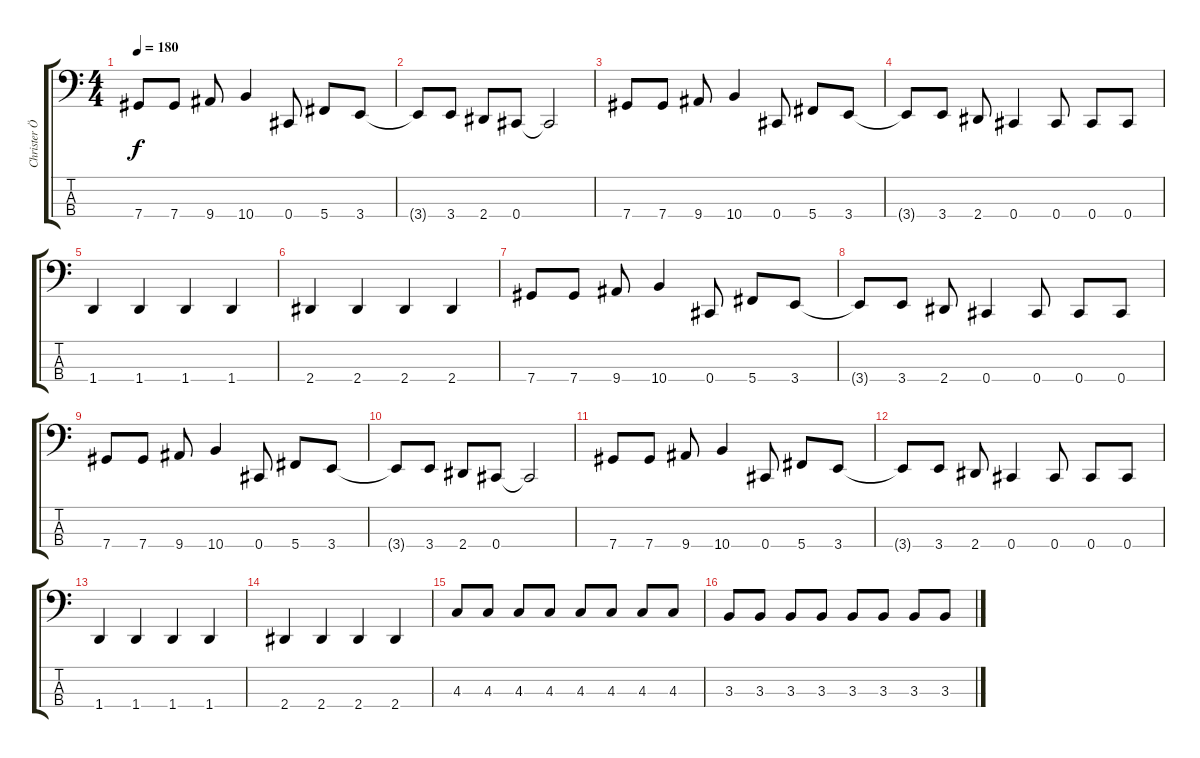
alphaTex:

\track ("Christer Örtefors" "Christer Ö") {instrument electricbasspick}
\staff {score tabs}
\tuning (Gb2 Db2 Ab1 Db1) {hide}
\ts (4 4)
\tempo 180
\clef f4
\ks c
7.4.8{dy f} 7.4.8 9.4.8 10.4.4 0.4.8 5.4.8 3.4.8 |
3.4{t}.8 3.4.8 2.4.8 0.4.8 0.4{t}.2 |
7.4.8 7.4.8 9.4.8 10.4.4 0.4.8 5.4.8 3.4.8 |
3.4{t}.8 3.4.8 2.4.8 0.4.4 0.4.8 0.4.8 0.4.8 |
1.4.4 1.4.4 1.4.4 1.4.4 |
2.4.4 2.4.4 2.4.4 2.4.4 |
7.4.8 7.4.8 9.4.8 10.4.4 0.4.8 5.4.8 3.4.8 |
3.4{t}.8 3.4.8 2.4.8 0.4.4 0.4.8 0.4.8 0.4.8 |
7.4.8 7.4.8 9.4.8 10.4.4 0.4.8 5.4.8 3.4.8 |
3.4{t}.8 3.4.8 2.4.8 0.4.8 0.4{t}.2 |
7.4.8 7.4.8 9.4.8 10.4.4 0.4.8 5.4.8 3.4.8 |
3.4{t}.8 3.4.8 2.4.8 0.4.4 0.4.8 0.4.8 0.4.8 |
1.4.4 1.4.4 1.4.4 1.4.4 |
2.4.4 2.4.4 2.4.4 2.4.4 |
4.3.8 4.3.8 4.3.8 4.3.8 4.3.8 4.3.8 4.3.8 4.3.8 |
3.3.8 3.3.8 3.3.8 3.3.8 3.3.8 3.3.8 3.3.8 3.3.8
